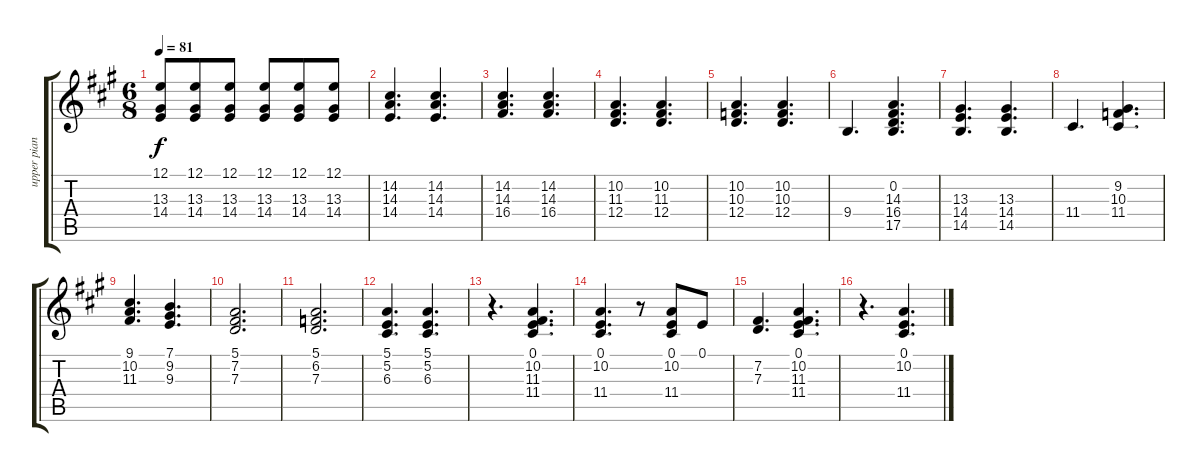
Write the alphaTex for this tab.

\track ("upper piano" "upper pian") {instrument brightacousticpiano}
\staff {score tabs}
\tuning (E4 B3 G3 D3 A2 E2) {hide}
\ts (6 8)
\tempo 81
\clef g2
\ks a
(12.1 13.3 14.4).8{dy f} (12.1 13.3 14.4).8 (12.1 13.3 14.4).8 (12.1 13.3 14.4).8 (12.1 13.3 14.4).8 (12.1 13.3 14.4).8 |
(14.2 14.3 14.4).4{d} (14.2 14.3 14.4).4{d} |
(14.2 14.3 16.4).4{d} (14.2 14.3 16.4).4{d} |
(10.2 11.3 12.4).4{d} (10.2 11.3 12.4).4{d} |
(10.2 10.3 12.4).4{d} (10.2 10.3 12.4).4{d} |
9.4.4{d} (0.2 14.3 16.4 17.5).4{d} |
(13.3 14.4 14.5).4{d} (13.3 14.4 14.5).4{d} |
11.4.4{d} (9.2 10.3 11.4).4{d} |
(9.1 10.2 11.3).4{d} (7.1 9.2 9.3).4{d} |
(5.1 7.2 7.3).2{d} |
(5.1 6.2 7.3).2{d} |
(5.1 5.2 6.3).4{d} (5.1 5.2 6.3).4{d} |
r.4{d} (0.1 10.2 11.3 11.4).4{d} |
(0.1 10.2 11.4).4{d} r.8 (0.1 10.2 11.4).8 0.1.8 |
(7.2 7.3).4{d} (0.1 10.2 11.3 11.4).4{d} |
r.4{d} (0.1 10.2 11.4).4{d}
